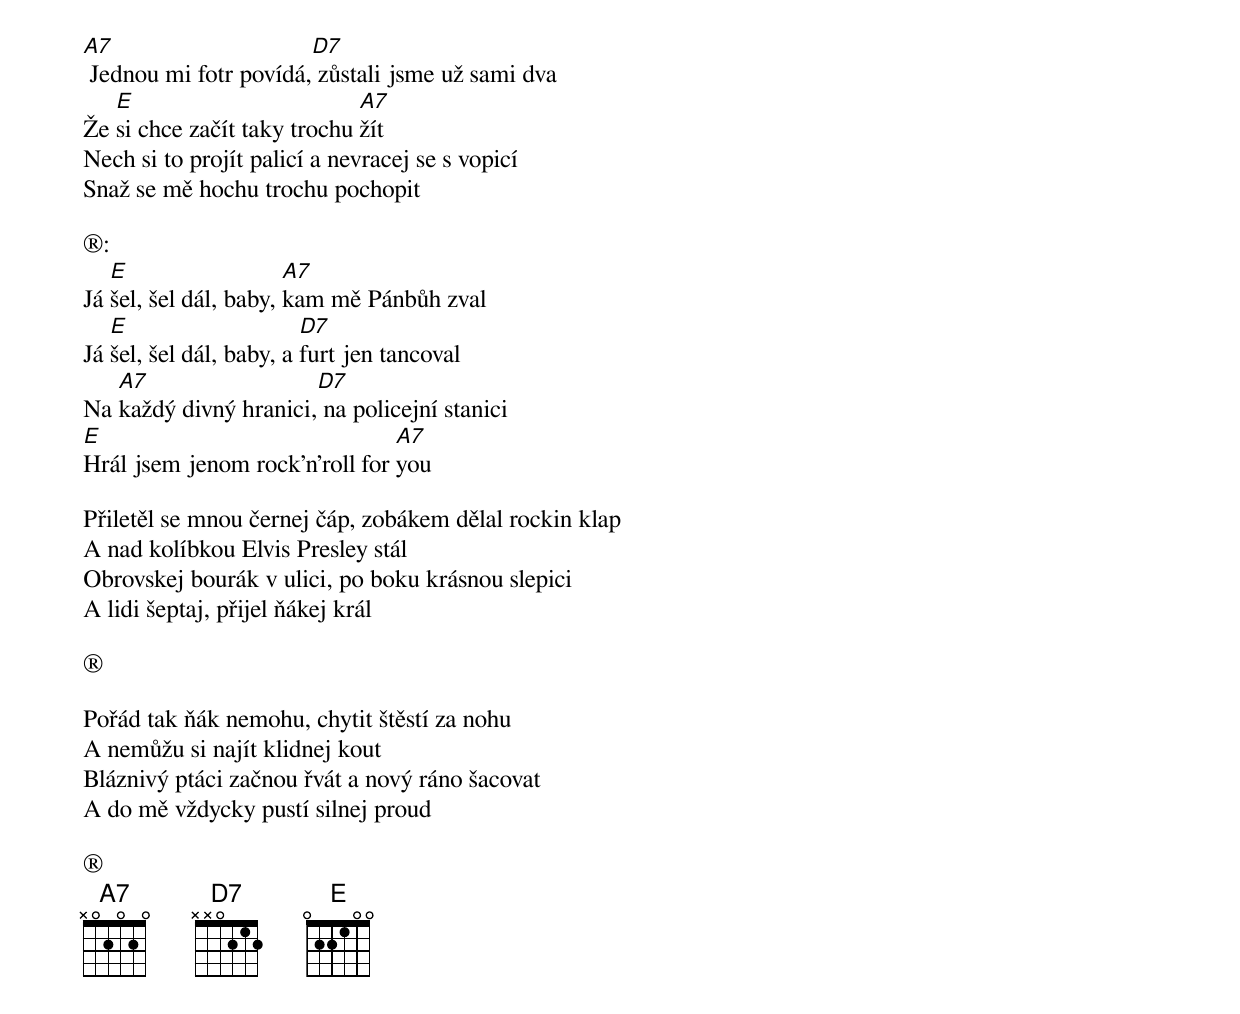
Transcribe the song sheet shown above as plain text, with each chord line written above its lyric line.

A7                     D7
 Jednou mi fotr povídá, zůstali jsme už sami dva
   E                         A7
Že si chce začít taky trochu žít
Nech si to projít palicí a nevracej se s vopicí
Snaž se mě hochu trochu pochopit

®:
   E                   A7
Já šel, šel dál, baby, kam mě Pánbůh zval
   E                     D7
Já šel, šel dál, baby, a furt jen tancoval
   A7                  D7
Na každý divný hranici, na policejní stanici
E                               A7
Hrál jsem jenom rock'n'roll for you

Přiletěl se mnou černej čáp, zobákem dělal rockin klap
A nad kolíbkou Elvis Presley stál
Obrovskej bourák v ulici, po boku krásnou slepici
A lidi šeptaj, přijel ňákej král

®

Pořád tak ňák nemohu, chytit štěstí za nohu
A nemůžu si najít klidnej kout
Bláznivý ptáci začnou řvát a nový ráno šacovat
A do mě vždycky pustí silnej proud

®
